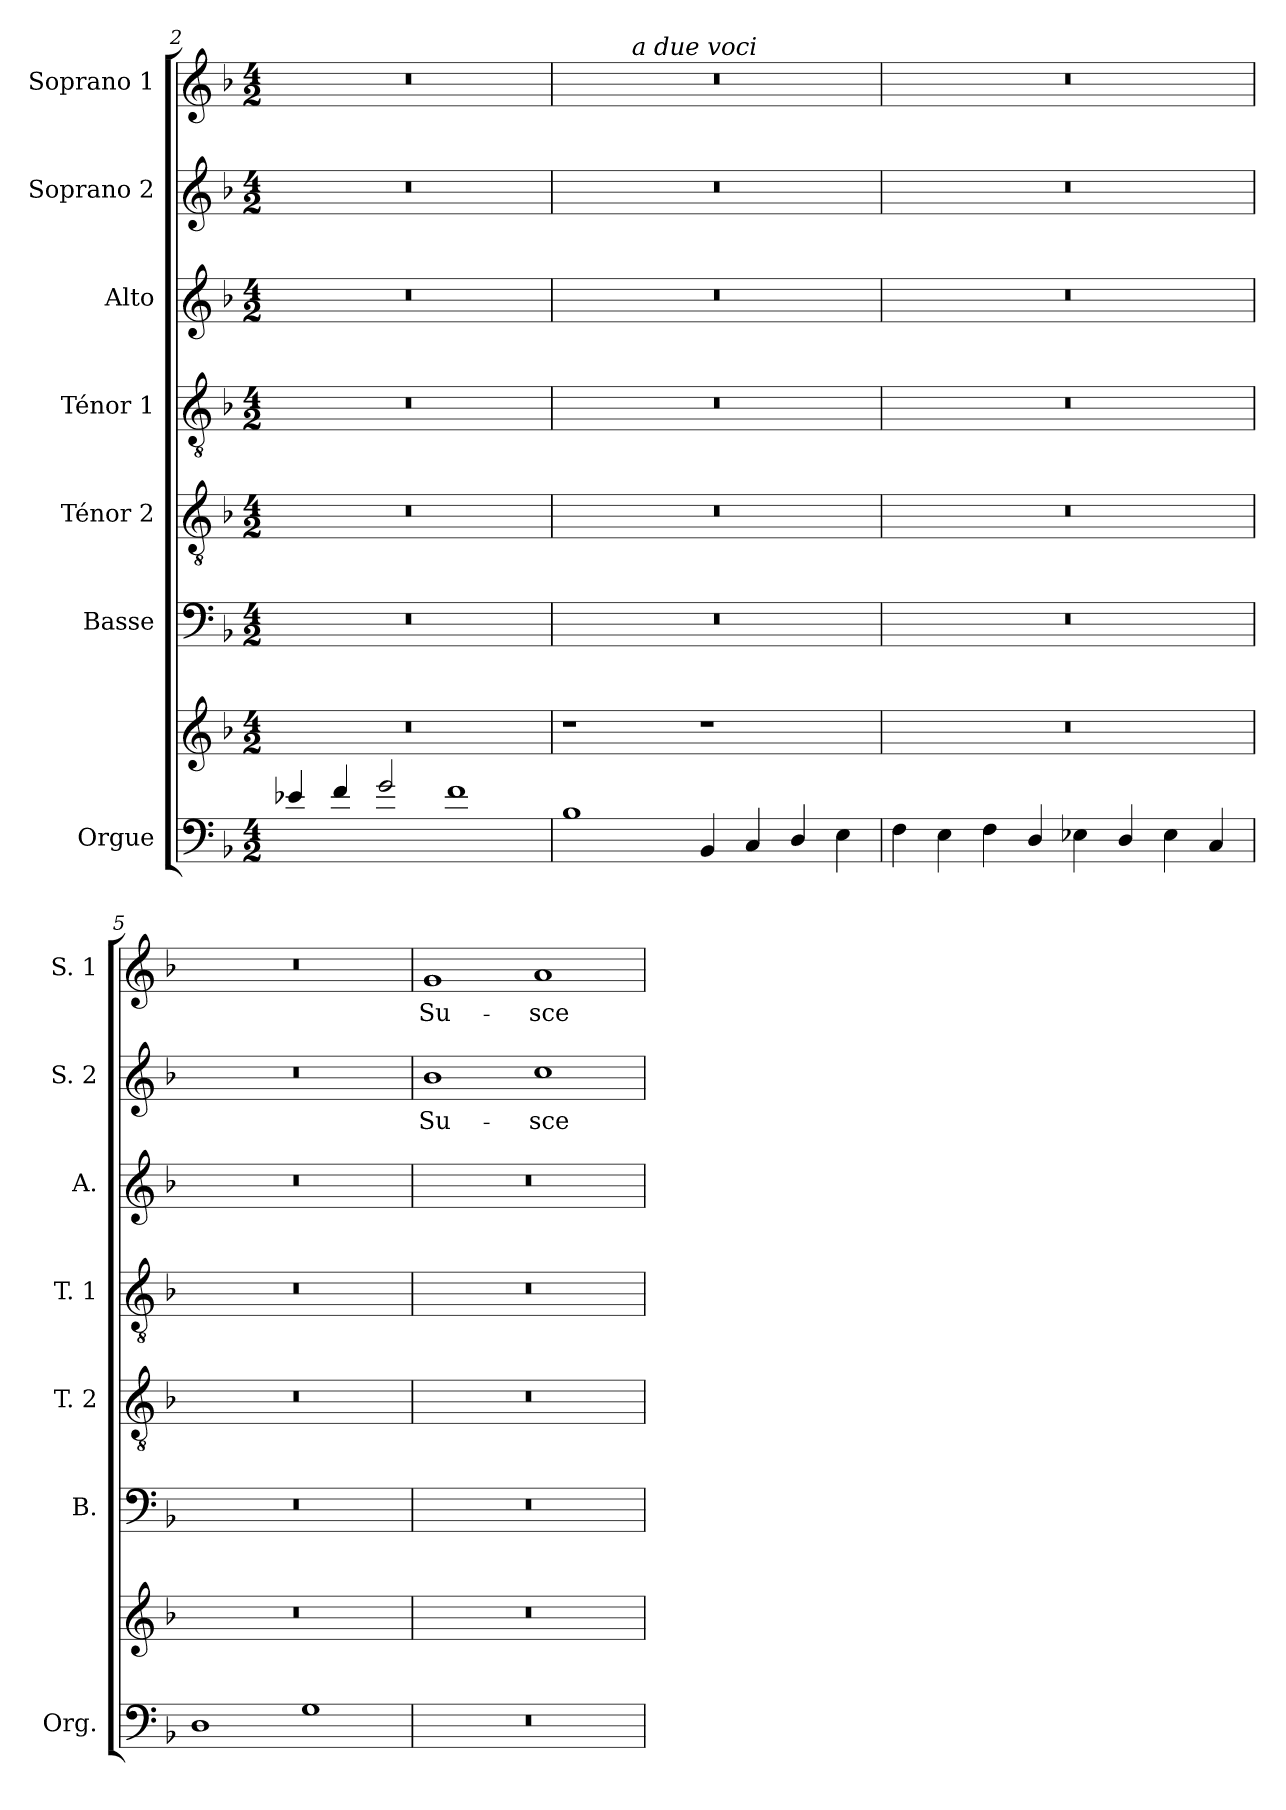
**kern	**kern	**kern	**kern	**kern	**kern	**kern	**text	**kern	**text
*part7	*part7	*part6	*part5	*part4	*part3	*part2	*part2	*part1	*part1
*staff8	*staff7	*staff6	*staff5	*staff4	*staff3	*staff2	*staff2	*staff1	*staff1
*I"Orgue	*	*I"Basse	*I"Ténor 2	*I"Ténor 1	*I"Alto	*I"Soprano 2	*	*I"Soprano 1	*
*I'Org.	*	*I'B.	*I'T. 2	*I'T. 1	*I'A.	*I'S. 2	*	*I'S. 1	*
*clefF4	*clefG2	*clefF4	*clefGv2	*clefGv2	*clefG2	*clefG2	*	*clefG2	*
*k[b-]	*k[b-]	*k[b-]	*k[b-]	*k[b-]	*k[b-]	*k[b-]	*	*k[b-]	*
*M4/2	*M4/2	*M4/2	*M4/2	*M4/2	*M4/2	*M4/2	*	*M4/2	*
=2	=2	=2	=2	=2	=2	=2	=2	=2	=2
4e-X/	0r	0r	0r	0r	0r	0r	.	0r	.
4f/	.	.	.	.	.	.	.	.	.
2g/	.	.	.	.	.	.	.	.	.
1f	.	.	.	.	.	.	.	.	.
=3	=3	=3	=3	=3	=3	=3	=3	=3	=3
*	*	*	*	*	*	*	*	*^	*
1B-	1r	0r	0r	0r	0r	0r	.	0r	2ryy	.
!	!	!	!	!	!	!	!	!	!LO:TX:a:i:t=a due voci	!
.	.	.	.	.	.	.	.	.	1.ryy	.
4BB-/	1r	.	.	.	.	.	.	.	.	.
4C/	.	.	.	.	.	.	.	.	.	.
4D/	.	.	.	.	.	.	.	.	.	.
4E\	.	.	.	.	.	.	.	.	.	.
*	*	*	*	*	*	*	*	*v	*v	*
=4	=4	=4	=4	=4	=4	=4	=4	=4	=4
4F\	0r	0r	0r	0r	0r	0r	.	0r	.
4E\	.	.	.	.	.	.	.	.	.
4F\	.	.	.	.	.	.	.	.	.
4D/	.	.	.	.	.	.	.	.	.
4E-X\	.	.	.	.	.	.	.	.	.
4D/	.	.	.	.	.	.	.	.	.
4E-\	.	.	.	.	.	.	.	.	.
4C/	.	.	.	.	.	.	.	.	.
!!LO:LB:g=z
=5	=5	=5	=5	=5	=5	=5	=5	=5	=5
1D	0r	0r	0r	0r	0r	0r	.	0r	.
1G	.	.	.	.	.	.	.	.	.
=6	=6	=6	=6	=6	=6	=6	=6	=6	=6
!	!	!	!	!	!	!	!LO:LY:b	!	!LO:LY:b
0r	0r	0r	0r	0r	0r	1b-	Su-	1g	Su-
!	!	!	!	!	!	!	!LO:LY:b	!	!LO:LY:b
.	.	.	.	.	.	1cc	-sce-	1a	-sce-
=	=	=	=	=	=	=	=	=	=
*-	*-	*-	*-	*-	*-	*-	*-	*-	*-
